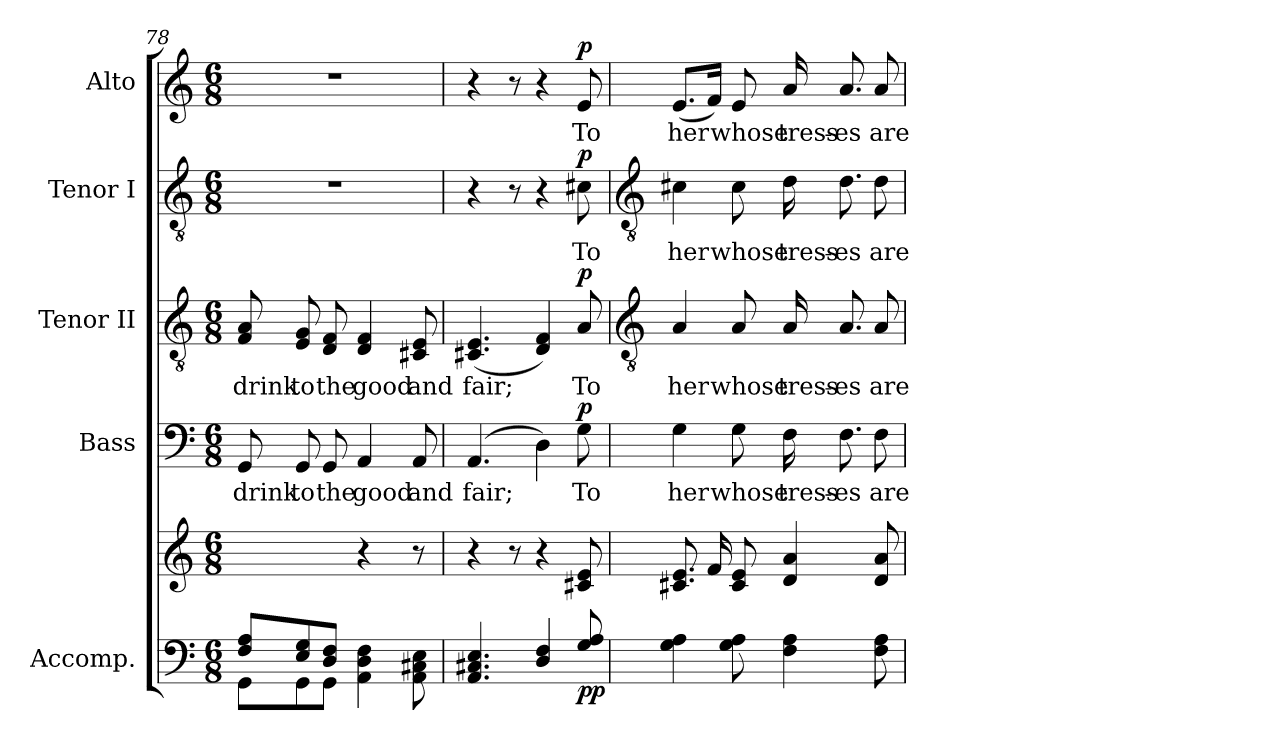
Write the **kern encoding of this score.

**kern	**kern	**dynam	**kern	**text	**dynam	**kern	**text	**dynam	**kern	**text	**dynam	**kern	**text	**dynam
*part5	*part5	*part5	*part4	*part4	*part4	*part3	*part3	*part3	*part2	*part2	*part2	*part1	*part1	*part1
*staff6	*staff5	*staff5/6	*staff4	*staff4	*staff4	*staff3	*staff3	*staff3	*staff2	*staff2	*staff2	*staff1	*staff1	*staff1
*I"Accomp.	*	*	*I"Bass	*	*	*I"Tenor II	*	*	*I"Tenor I	*	*	*I"Alto	*	*
*	*	*	*I'B	*	*	*I'T II	*	*	*I'T I	*	*	*I'A	*	*
*clefF4	*clefG2	*	*clefF4	*	*	*clefGv2	*	*	*clefGv2	*	*	*clefG2	*	*
*k[]	*k[]	*	*k[]	*	*	*k[]	*	*	*k[]	*	*	*k[]	*	*
*C:	*C:	*	*C:	*	*	*C:	*	*	*C:	*	*	*C:	*	*
*M6/8	*M6/8	*	*M6/8	*	*	*M6/8	*	*	*M6/8	*	*	*M6/8	*	*
=78	=78	=78	=78	=78	=78	=78	=78	=78	=78	=78	=78	=78	=78	=78
*^	*	*	*	*	*	*	*	*	*	*	*	*	*	*
*	*^	*	*	*	*	*	*	*	*	*	*	*	*	*	*
!	!	!LO:N:vis=1	!	!	!	!LO:LY:b	!	!	!LO:LY:b	!	!LO:N:vis=1	!	!	!LO:N:vis=1	!	!
8F/ 8A/L	8GG\L	2.ryy	4.ryy	.	8GG	drink	.	8F 8A	drink	.	2.r	.	.	2.r	.	.
!	!	!	!	!	!	!LO:LY:b	!	!	!LO:LY:b	!	!	!	!	!	!	!
8E/ 8G/	8GG\	.	.	.	8GG	to	.	8E 8G	to	.	.	.	.	.	.	.
!	!	!	!	!	!	!LO:LY:b	!	!	!LO:LY:b	!	!	!	!	!	!	!
8D/ 8F/J	8GG\J	.	.	.	8GG	the	.	8D 8F	the	.	.	.	.	.	.	.
!	!	!	!	!	!	!LO:LY:b	!	!	!LO:LY:b	!	!	!	!	!	!	!
4.ryy	4AA 4D 4F	.	4r	.	4AA	good	.	4D 4F	good	.	.	.	.	.	.	.
!	!	!	!	!	!	!LO:LY:b	!	!	!LO:LY:b	!	!	!	!	!	!	!
.	8AA 8C#X 8E	.	8r	.	8AA	and	.	8C#X 8E	and	.	.	.	.	.	.	.
*	*v	*v	*	*	*	*	*	*	*	*	*	*	*	*	*	*
=79	=79	=79	=79	=79	=79	=79	=79	=79	=79	=79	=79	=79	=79	=79	=79
!	!LO:N:vis=1	!	!	!	!LO:LY:b	!	!	!LO:LY:b	!	!	!	!	!	!	!
4.AA 4.C#X 4.E	2.ryy	4r	.	(<4.AA	fair;	.	(<4.C#X 4.E	fair;	.	4r	.	.	4r	.	.
.	.	8r	.	.	.	.	.	.	.	8r	.	.	8r	.	.
4D 4F	.	4r	.	4D)	.	.	4D 4F)	.	.	4r	.	.	4r	.	.
!	!	!	!LO:DY:b=2	!	!LO:LY:b	!	!	!LO:LY:b	!	!	!LO:LY:b	!	!	!LO:LY:b	!
!	!	!	!LO:DY:n=1:b	!	!	!LO:DY:b	!	!	!LO:DY:b	!	!	!LO:DY:b	!	!	!LO:DY:b
8G 8A	.	8c#X 8e	p p	8G	To	p	8A	To	p	8c#X	To	p	8e	To	p
*v	*v	*	*	*	*	*	*	*	*	*	*	*	*	*	*
!!LO:LB:g=z
=80	=80	=80	=80	=80	=80	=80	=80	=80	=80	=80	=80	=80	=80	=80
*	*	*	*	*	*	*clefGv2	*	*	*clefGv2	*	*	*	*	*
!	!	!	!	!LO:LY:b	!	!	!LO:LY:b	!	!	!LO:LY:b	!	!	!LO:LY:b	!
4G 4A	8.c#X 8.eL	.	4G	her	.	4A	her	.	4c#X	her	.	(<8.eL	her	.
.	16fL	.	.	.	.	.	.	.	.	.	.	16fJ)	.	.
!	!	!	!	!LO:LY:b	!	!	!LO:LY:b	!	!	!LO:LY:b	!	!	!LO:LY:b	!
8G 8A	8c# 8eJ	.	8G	whose	.	8A	whose	.	8c#	whose	.	8e	whose	.
!	!	!	!	!LO:LY:b	!	!	!LO:LY:b	!	!	!LO:LY:b	!	!	!LO:LY:b	!
4F 4A	4d 4a	.	16F	tress-	.	16A	tress-	.	16d	tress-	.	16a	tress-	.
!	!	!	!	!LO:LY:b	!	!	!LO:LY:b	!	!	!LO:LY:b	!	!	!LO:LY:b	!
.	.	.	8.F	-es	.	8.A	-es	.	8.d	-es	.	8.a	-es	.
!	!	!	!	!LO:LY:b	!	!	!LO:LY:b	!	!	!LO:LY:b	!	!	!LO:LY:b	!
8F 8A	8d 8a	.	8F	are	.	8A	are	.	8d	are	.	8a	are	.
=	=	=	=	=	=	=	=	=	=	=	=	=	=	=
*-	*-	*-	*-	*-	*-	*-	*-	*-	*-	*-	*-	*-	*-	*-
